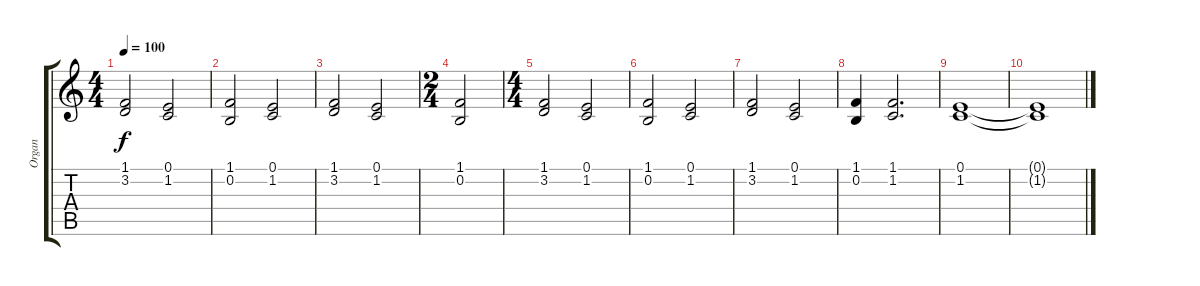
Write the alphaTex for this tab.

\track ("Organ" "Organ") {instrument percussiveorgan}
\staff {score tabs}
\tuning (E4 B3 G3 D3 A2 E2) {hide}
\ts (4 4)
\tempo 100
\clef g2
\ks c
(1.1 3.2).2{dy f} (0.1 1.2).2 |
(1.1 0.2).2 (0.1 1.2).2 |
(1.1 3.2).2 (0.1 1.2).2 |
\ts (2 4)
(1.1 0.2).2 |
\ts (4 4)
(1.1 3.2).2 (0.1 1.2).2 |
(1.1 0.2).2 (0.1 1.2).2 |
(1.1 3.2).2 (0.1 1.2).2 |
(1.1 0.2).4 (1.1 1.2).2{d} |
(0.1 1.2).1 |
(0.1{t} 1.2{t}).1
